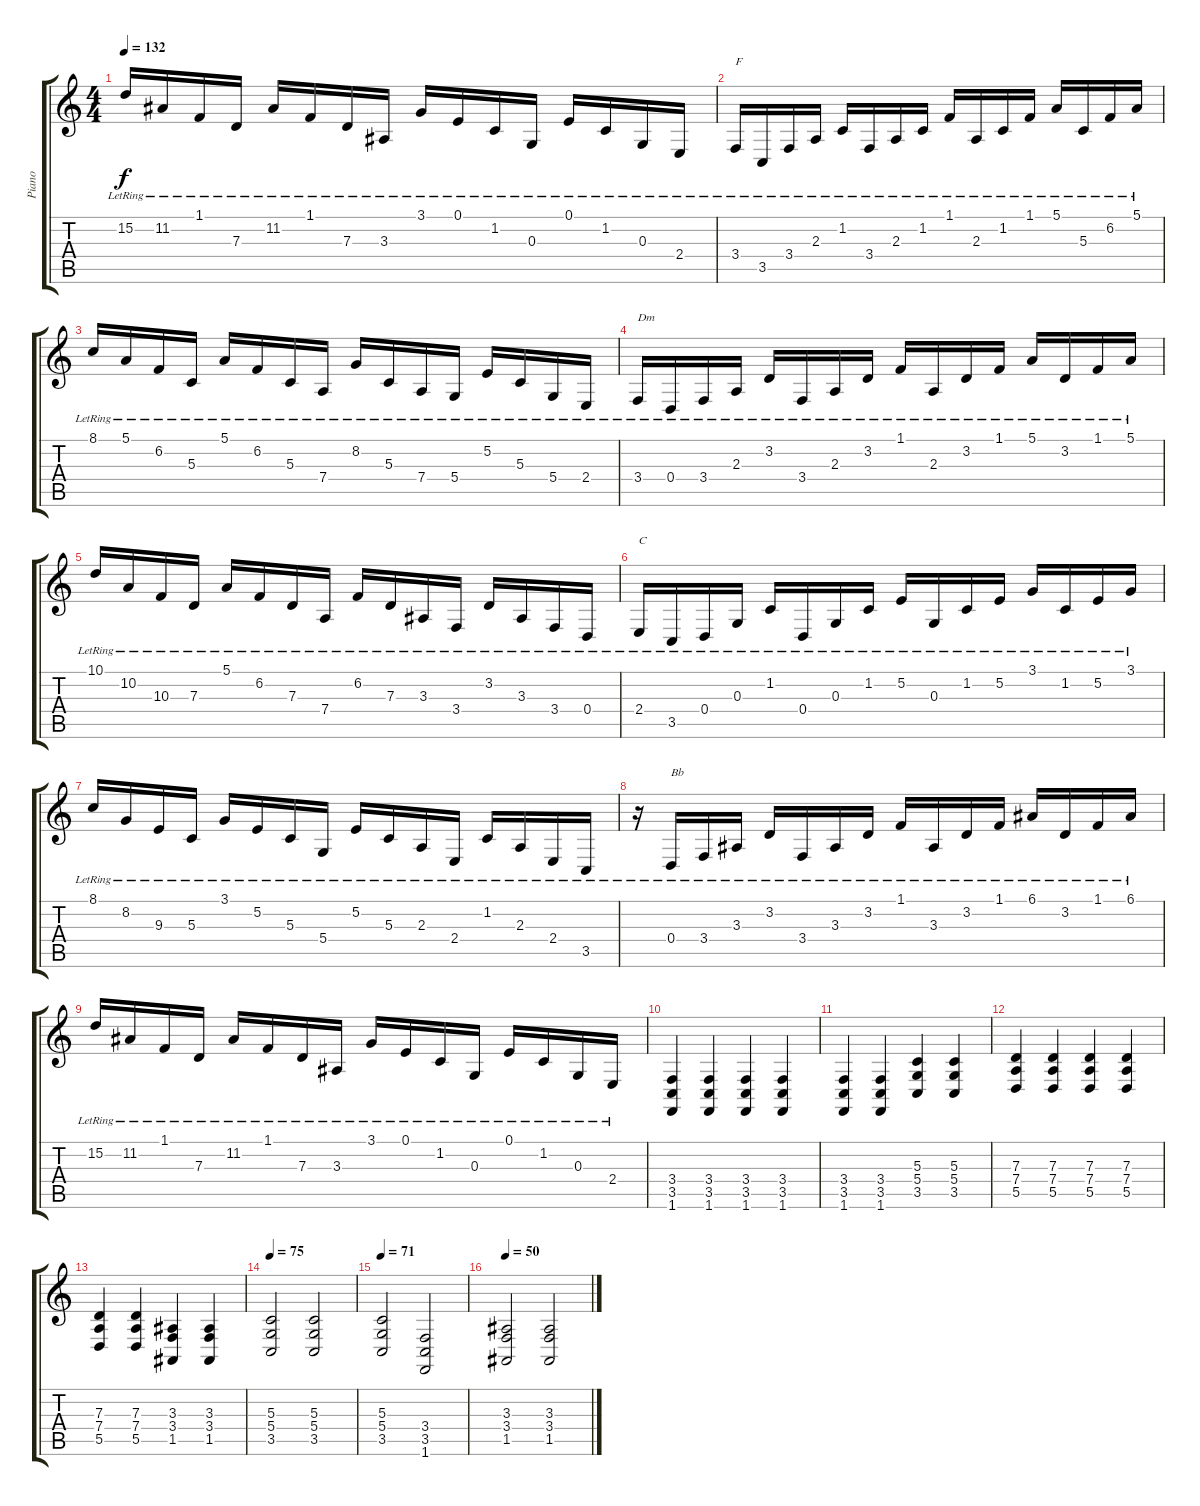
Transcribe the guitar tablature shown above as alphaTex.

\track ("Piano" "Piano") {instrument acousticgrandpiano}
\staff {score tabs}
\tuning (E4 B3 G3 D3 A2 E2) {hide}
\ts (4 4)
\tempo 132
\clef g2
\ks c
15.2{lr}.16{dy f} 11.2{lr}.16 1.1{lr}.16 7.3{lr}.16 11.2{lr}.16 1.1{lr}.16 7.3{lr}.16 3.3{lr}.16 3.1{lr}.16 0.1{lr}.16 1.2{lr}.16 0.3{lr}.16 0.1{lr}.16 1.2{lr}.16 0.3{lr}.16 2.4{lr}.16 |
3.4{lr}.16{txt "F"} 3.5{lr}.16 3.4{lr}.16 2.3{lr}.16 1.2{lr}.16 3.4{lr}.16 2.3{lr}.16 1.2{lr}.16 1.1{lr}.16 2.3{lr}.16 1.2{lr}.16 1.1{lr}.16 5.1{lr}.16 5.3{lr}.16 6.2{lr}.16 5.1{lr}.16 |
8.1{lr}.16 5.1{lr}.16 6.2{lr}.16 5.3{lr}.16 5.1{lr}.16 6.2{lr}.16 5.3{lr}.16 7.4{lr}.16 8.2{lr}.16 5.3{lr}.16 7.4{lr}.16 5.4{lr}.16 5.2{lr}.16 5.3{lr}.16 5.4{lr}.16 2.4{lr}.16 |
3.4{lr}.16{txt "Dm"} 0.4{lr}.16 3.4{lr}.16 2.3{lr}.16 3.2{lr}.16 3.4{lr}.16 2.3{lr}.16 3.2{lr}.16 1.1{lr}.16 2.3{lr}.16 3.2{lr}.16 1.1{lr}.16 5.1{lr}.16 3.2{lr}.16 1.1{lr}.16 5.1{lr}.16 |
10.1{lr}.16 10.2{lr}.16 10.3{lr}.16 7.3{lr}.16 5.1{lr}.16 6.2{lr}.16 7.3{lr}.16 7.4{lr}.16 6.2{lr}.16 7.3{lr}.16 3.3{lr}.16 3.4{lr}.16 3.2{lr}.16 3.3{lr}.16 3.4{lr}.16 0.4{lr}.16 |
2.4{lr}.16{txt "C"} 3.5{lr}.16 0.4{lr}.16 0.3{lr}.16 1.2{lr}.16 0.4{lr}.16 0.3{lr}.16 1.2{lr}.16 5.2{lr}.16 0.3{lr}.16 1.2{lr}.16 5.2{lr}.16 3.1{lr}.16 1.2{lr}.16 5.2{lr}.16 3.1{lr}.16 |
8.1{lr}.16 8.2{lr}.16 9.3{lr}.16 5.3{lr}.16 3.1{lr}.16 5.2{lr}.16 5.3{lr}.16 5.4{lr}.16 5.2{lr}.16 5.3{lr}.16 2.3{lr}.16 2.4{lr}.16 1.2{lr}.16 2.3{lr}.16 2.4{lr}.16 3.5{lr}.16 |
r.16 0.4{lr}.16{txt "Bb"} 3.4{lr}.16 3.3{lr}.16 3.2{lr}.16 3.4{lr}.16 3.3{lr}.16 3.2{lr}.16 1.1{lr}.16 3.3{lr}.16 3.2{lr}.16 1.1{lr}.16 6.1{lr}.16 3.2{lr}.16 1.1{lr}.16 6.1{lr}.16 |
15.2{lr}.16 11.2{lr}.16 1.1{lr}.16 7.3{lr}.16 11.2{lr}.16 1.1{lr}.16 7.3{lr}.16 3.3{lr}.16 3.1{lr}.16 0.1{lr}.16 1.2{lr}.16 0.3{lr}.16 0.1{lr}.16 1.2{lr}.16 0.3{lr}.16 2.4{lr}.16 |
(3.4 3.5 1.6).4 (3.4 3.5 1.6).4 (3.4 3.5 1.6).4 (3.4 3.5 1.6).4 |
(3.4 3.5 1.6).4 (3.4 3.5 1.6).4 (5.3 5.4 3.5).4 (5.3 5.4 3.5).4 |
(7.3 7.4 5.5).4 (7.3 7.4 5.5).4 (7.3 7.4 5.5).4 (7.3 7.4 5.5).4 |
(7.3 7.4 5.5).4 (7.3 7.4 5.5).4 (3.3 3.4 1.5).4 (3.3 3.4 1.5).4 |
\tempo 75
(5.3 5.4 3.5).2 (5.3 5.4 3.5).2 |
\tempo 71
(5.3 5.4 3.5).2 (3.4 3.5 1.6).2 |
\tempo 50
(3.3 3.4 1.5).2 (3.3 3.4 1.5).2
